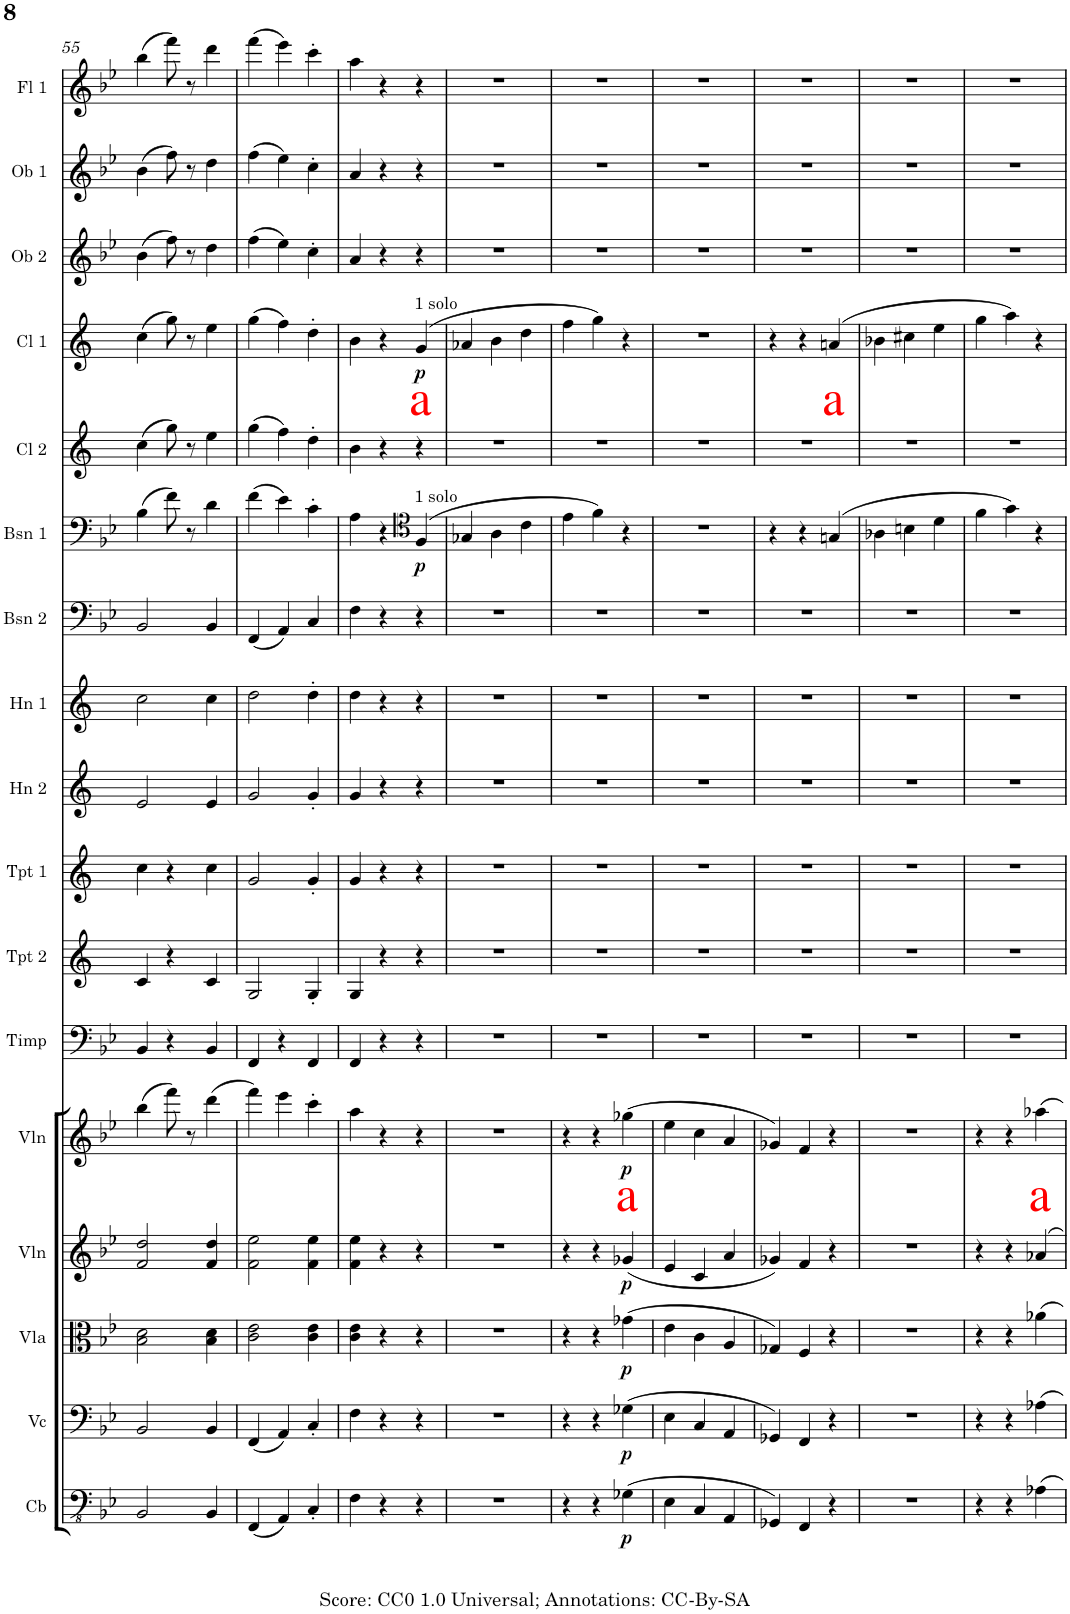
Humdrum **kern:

**kern	**dynam	**kern	**dynam	**kern	**dynam	**kern	**dynam	**kern	**text	**dynam	**kern	**kern	**kern	**kern	**kern	**kern	**kern	**dynam	**kern	**kern	**text	**dynam	**kern	**kern	**kern
*part17	*part17	*part16	*part16	*part15	*part15	*part14	*part14	*part13	*part13	*part13	*part12	*part11	*part10	*part9	*part8	*part7	*part6	*part6	*part5	*part4	*part4	*part4	*part3	*part2	*part1
*staff17	*staff17	*staff16	*staff16	*staff15	*staff15	*staff14	*staff14	*staff13	*staff13	*staff13	*staff12	*staff11	*staff10	*staff9	*staff8	*staff7	*staff6	*staff6	*staff5	*staff4	*staff4	*staff4	*staff3	*staff2	*staff1
*I"Contrabass	*	*I"Violoncello	*	*I"Viola	*	*I"Violin	*	*I"Violin	*	*	*I"Timpani	*I"Bb Trumpet 2	*I"Bb Trumpet 1	*I"Bb (basso) Horn 2	*I"Bb (basso) Horn 1	*I"Bassoon 2	*I"Bassoon 1	*	*I"Bb Clarinet 2	*I"Bb Clarinet 1	*	*	*I"Oboe 2	*I"Oboe 1	*I"Flute 1
*I'Cb	*	*I'Vc	*	*I'Vla	*	*I'Vln	*	*I'Vln	*	*	*I'Timp	*I'Tpt 2	*I'Tpt 1	*I'Hn 2	*I'Hn 1	*I'Bsn 2	*I'Bsn 1	*	*I'Cl 2	*I'Cl 1	*	*	*I'Ob 2	*I'Ob 1	*I'Fl 1
!!LO:PB:g=z
*clefFv4	*	*clefF4	*	*clefC3	*	*clefG2	*	*clefG2	*	*	*clefF4	*clefG2	*clefG2	*clefG2	*clefG2	*clefF4	*clefF4	*	*clefG2	*clefG2	*	*	*clefG2	*clefG2	*clefG2
*	*	*	*	*	*	*	*	*	*	*	*	*Trd1c2	*Trd1c2	*Trd8c14	*Trd8c14	*	*	*	*Trd1c2	*Trd1c2	*	*	*	*	*
*k[b-e-]	*	*k[b-e-]	*	*k[b-e-]	*	*k[b-e-]	*	*k[b-e-]	*	*	*k[b-e-]	*k[]	*k[]	*k[]	*k[]	*k[b-e-]	*k[b-e-]	*	*k[]	*k[]	*	*	*k[b-e-]	*k[b-e-]	*k[b-e-]
*M3/4	*	*M3/4	*	*M3/4	*	*M3/4	*	*M3/4	*	*	*M3/4	*M3/4	*M3/4	*M3/4	*M3/4	*M3/4	*M3/4	*	*M3/4	*M3/4	*	*	*M3/4	*M3/4	*M3/4
=55	=55	=55	=55	=55	=55	=55	=55	=55	=55	=55	=55	=55	=55	=55	=55	=55	=55	=55	=55	=55	=55	=55	=55	=55	=55
2BBB-/	.	2BB-/	.	2B-\ 2d\	.	2f/ 2dd/	.	(4bb-\	.	.	4BB-/	4c/	4cc\	2e/	2cc\	2BB-/	(4B-\	.	(4cc\	(4cc\	.	.	(4b-\	(4b-\	(4bb-\
.	.	.	.	.	.	.	.	8fff\)	.	.	4r	4r	4r	.	.	.	8f\)	.	8gg\)	8gg\)	.	.	8ff\)	8ff\)	8fff\)
.	.	.	.	.	.	.	.	8r	.	.	.	.	.	.	.	.	8r	.	8r	8r	.	.	8r	8r	8r
4BBB-/	.	4BB-/	.	4B-\ 4d\	.	4f/ 4dd/	.	(4ddd\	.	.	4BB-/	4c/	4cc\	4e/	4cc\	4BB-/	4d\	.	4ee\	4ee\	.	.	4dd\	4dd\	4ddd\
=56	=56	=56	=56	=56	=56	=56	=56	=56	=56	=56	=56	=56	=56	=56	=56	=56	=56	=56	=56	=56	=56	=56	=56	=56	=56
(4FFF/	.	(4FF/	.	2c\ 2e-\	.	2f\ 2ee-\	.	4fff\)	.	.	4FF/	2G/	2g/	2g/	2dd\	(4FF/	(4f\	.	(4gg\	(4gg\	.	.	(4ff\	(4ff\	(4fff\
4AAA/)	.	4AA/)	.	.	.	.	.	4eee-\	.	.	4r	.	.	.	.	4AA/)	4e-\)	.	4ff\)	4ff\)	.	.	4ee-\)	4ee-\)	4eee-\)
4CC'/	.	4C'/	.	4c\ 4e-\	.	4f\ 4ee-\	.	4ccc'\	.	.	4FF/	4G'/	4g'/	4g'/	4dd'\	4C/	4c'\	.	4dd'\	4dd'\	.	.	4cc'\	4cc'\	4ccc'\
=57	=57	=57	=57	=57	=57	=57	=57	=57	=57	=57	=57	=57	=57	=57	=57	=57	=57	=57	=57	=57	=57	=57	=57	=57	=57
4FF\	.	4F\	.	4c\ 4e-\	.	4f\ 4ee-\	.	4aa\	.	.	4FF/	4G/	4g/	4g/	4dd\	4F\	4A\	.	4b\	4b\	.	.	4a/	4a/	4aa\
4r	.	4r	.	4r	.	4r	.	4r	.	.	4r	4r	4r	4r	4r	4r	4r	.	4r	4r	.	.	4r	4r	4r
*	*	*	*	*	*	*	*	*	*	*	*	*	*	*	*	*	*clefC4	*	*	*	*	*	*	*	*
!	!	!	!	!	!	!	!	!	!	!	!	!	!	!	!	!	!	!	!	!LO:TX:a:t=1 solo	!	!	!	!	!
!	!	!	!	!	!	!	!	!	!	!	!	!	!	!	!	!	!LO:TX:a:t=1 solo	!	!	!	!	!	!	!	!
!	!	!	!	!	!	!	!	!	!	!	!	!	!	!	!	!	!	!LO:DY:b	!	!	!LO:LY:b:color=#FF0000	!LO:DY:b	!	!	!
4r	.	4r	.	4r	.	4r	.	4r	.	.	4r	4r	4r	4r	4r	4r	(4F/	p	4r	(4g/	a	p	4r	4r	4r
=58	=58	=58	=58	=58	=58	=58	=58	=58	=58	=58	=58	=58	=58	=58	=58	=58	=58	=58	=58	=58	=58	=58	=58	=58	=58
2.r	.	2.r	.	2.r	.	2.r	.	2.r	.	.	2.r	2.r	2.r	2.r	2.r	2.r	4G-X/	.	2.r	4a-X/	.	.	2.r	2.r	2.r
.	.	.	.	.	.	.	.	.	.	.	.	.	.	.	.	.	4A\	.	.	4b\	.	.	.	.	.
.	.	.	.	.	.	.	.	.	.	.	.	.	.	.	.	.	4c\	.	.	4dd\	.	.	.	.	.
=59	=59	=59	=59	=59	=59	=59	=59	=59	=59	=59	=59	=59	=59	=59	=59	=59	=59	=59	=59	=59	=59	=59	=59	=59	=59
4r	.	4r	.	4r	.	4r	.	4r	.	.	2.r	2.r	2.r	2.r	2.r	2.r	4e-\	.	2.r	4ff\	.	.	2.r	2.r	2.r
4r	.	4r	.	4r	.	4r	.	4r	.	.	.	.	.	.	.	.	4f\)	.	.	4gg\)	.	.	.	.	.
!	!LO:DY:b	!	!LO:DY:b	!	!LO:DY:b	!	!LO:DY:b	!	!LO:LY:b:color=#FF0000	!LO:DY:b	!	!	!	!	!	!	!	!	!	!	!	!	!	!	!
(4GG-X\	p	(4G-X\	p	(4g-X\	p	(4g-X/	p	(4gg-X\	a	p	.	.	.	.	.	.	4r	.	.	4r	.	.	.	.	.
=60	=60	=60	=60	=60	=60	=60	=60	=60	=60	=60	=60	=60	=60	=60	=60	=60	=60	=60	=60	=60	=60	=60	=60	=60	=60
4EE-\	.	4E-\	.	4e-\	.	4e-/	.	4ee-\	.	.	2.r	2.r	2.r	2.r	2.r	2.r	2.r	.	2.r	2.r	.	.	2.r	2.r	2.r
4CC/	.	4C/	.	4c\	.	4c/	.	4cc\	.	.	.	.	.	.	.	.	.	.	.	.	.	.	.	.	.
4AAA/	.	4AA/	.	4A/	.	4a/	.	4a/	.	.	.	.	.	.	.	.	.	.	.	.	.	.	.	.	.
=61	=61	=61	=61	=61	=61	=61	=61	=61	=61	=61	=61	=61	=61	=61	=61	=61	=61	=61	=61	=61	=61	=61	=61	=61	=61
4GGG-X/)	.	4GG-X/)	.	4G-X/)	.	4g-X/)	.	4g-X/)	.	.	2.r	2.r	2.r	2.r	2.r	2.r	4r	.	2.r	4r	.	.	2.r	2.r	2.r
4FFF/	.	4FF/	.	4F/	.	4f/	.	4f/	.	.	.	.	.	.	.	.	4r	.	.	4r	.	.	.	.	.
!	!	!	!	!	!	!	!	!	!	!	!	!	!	!	!	!	!	!	!	!	!LO:LY:b:color=#FF0000	!	!	!	!
4r	.	4r	.	4r	.	4r	.	4r	.	.	.	.	.	.	.	.	(4Gn/	.	.	(4an/	a	.	.	.	.
=62	=62	=62	=62	=62	=62	=62	=62	=62	=62	=62	=62	=62	=62	=62	=62	=62	=62	=62	=62	=62	=62	=62	=62	=62	=62
2.r	.	2.r	.	2.r	.	2.r	.	2.r	.	.	2.r	2.r	2.r	2.r	2.r	2.r	4A-X\	.	2.r	4b-X\	.	.	2.r	2.r	2.r
.	.	.	.	.	.	.	.	.	.	.	.	.	.	.	.	.	4Bn\	.	.	4cc#X\	.	.	.	.	.
.	.	.	.	.	.	.	.	.	.	.	.	.	.	.	.	.	4d\	.	.	4ee\	.	.	.	.	.
=63	=63	=63	=63	=63	=63	=63	=63	=63	=63	=63	=63	=63	=63	=63	=63	=63	=63	=63	=63	=63	=63	=63	=63	=63	=63
4r	.	4r	.	4r	.	4r	.	4r	.	.	2.r	2.r	2.r	2.r	2.r	2.r	4f\	.	2.r	4gg\	.	.	2.r	2.r	2.r
4r	.	4r	.	4r	.	4r	.	4r	.	.	.	.	.	.	.	.	4g\)	.	.	4aa\)	.	.	.	.	.
!	!	!	!	!	!	!	!	!	!LO:LY:b:color=#FF0000	!	!	!	!	!	!	!	!	!	!	!	!	!	!	!	!
4AA-X\	.	4A-X\	.	4a-X\	.	4a-X/	.	4aa-X\	a	.	.	.	.	.	.	.	4r	.	.	4r	.	.	.	.	.
=	=	=	=	=	=	=	=	=	=	=	=	=	=	=	=	=	=	=	=	=	=	=	=	=	=
*-	*-	*-	*-	*-	*-	*-	*-	*-	*-	*-	*-	*-	*-	*-	*-	*-	*-	*-	*-	*-	*-	*-	*-	*-	*-
